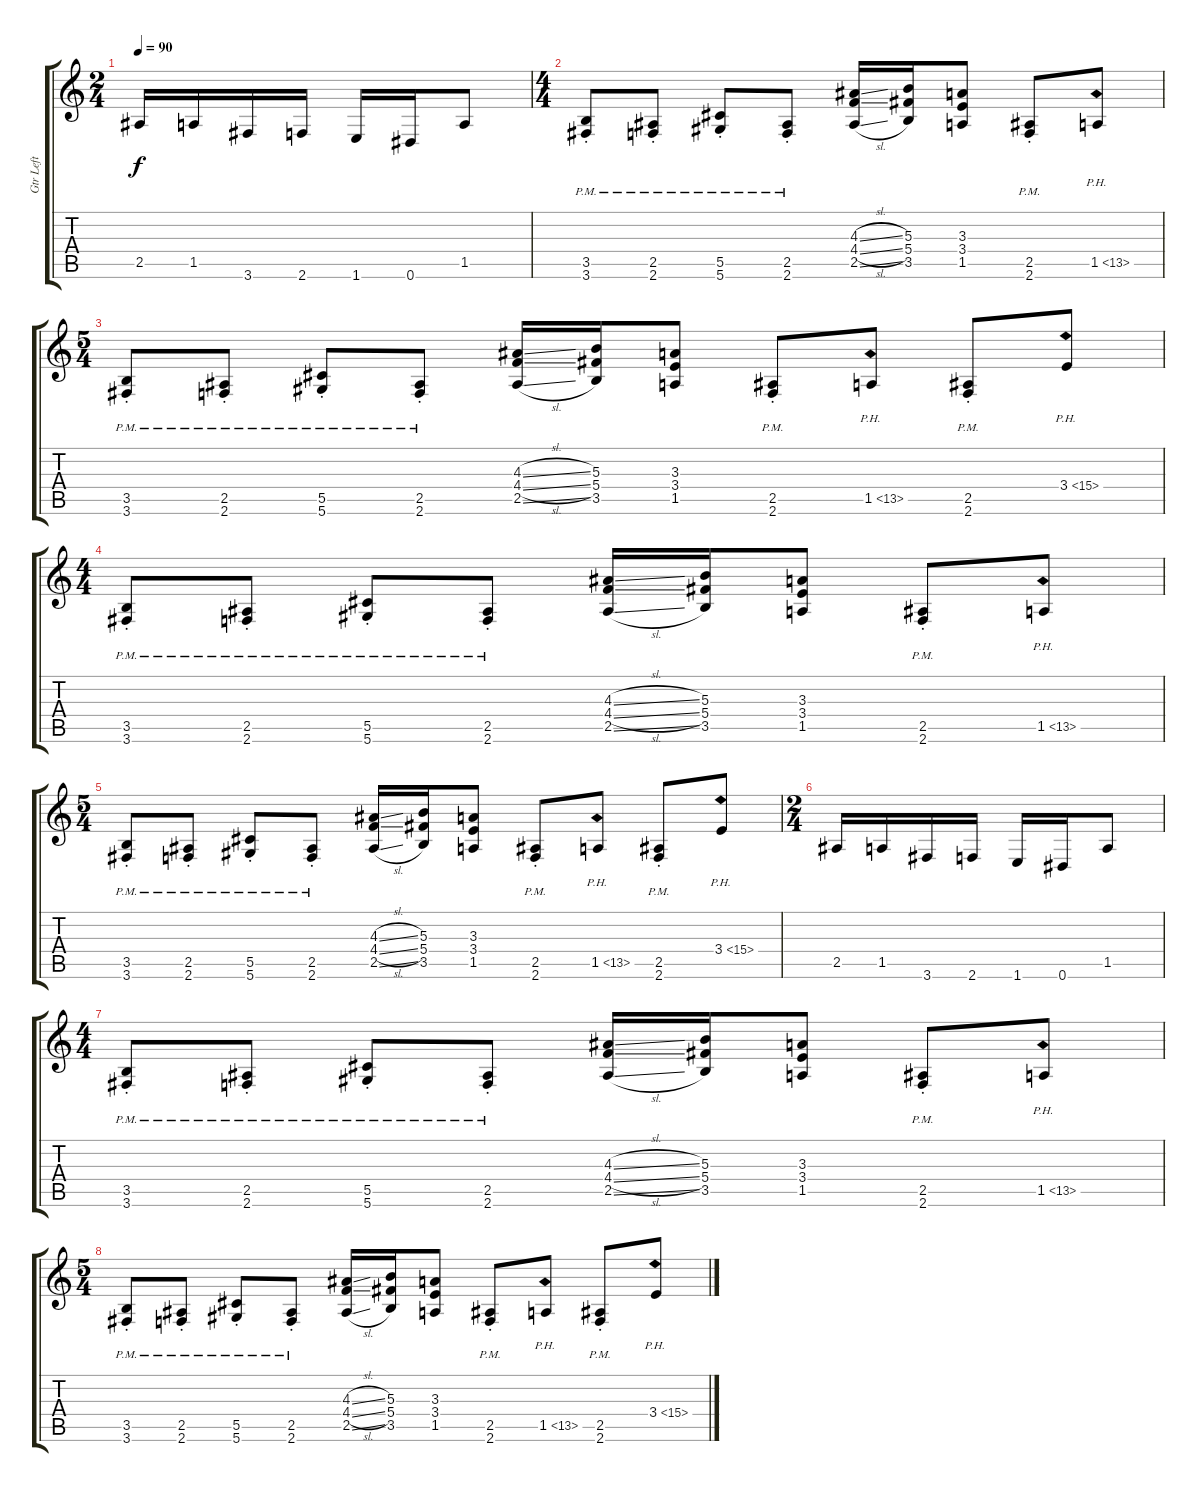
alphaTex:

\track ("Gtr Left" "Gtr Left") {instrument distortionguitar}
\staff {score tabs}
\tuning (Eb4 Bb3 Gb3 Db3 Ab2 Eb2) {hide}
\ts (2 4)
\tempo 90
\clef g2
\ks c
2.5.16{dy f} 1.5.16 3.6.16 2.6.16 1.6.16 0.6.16 1.5.8 |
\ts (4 4)
(3.5{pm st} 3.6{pm st}).8{volume 13} (2.5{pm st} 2.6{pm st}).8 (5.5{pm st} 5.6{pm st}).8 (2.5{pm st} 2.6{pm st}).8 (4.3{sl} 4.4{sl} 2.5{sl}).16 (5.3 5.4 3.5).16 (3.3 3.4 1.5).8 (2.5{pm st} 2.6{pm st}).8 1.5{ph 12}.8 |
\ts (5 4)
(3.5{pm st} 3.6{pm st}).8 (2.5{pm st} 2.6{pm st}).8 (5.5{pm st} 5.6{pm st}).8 (2.5{pm st} 2.6{pm st}).8 (4.3{sl} 4.4{sl} 2.5{sl}).16 (5.3 5.4 3.5).16 (3.3 3.4 1.5).8 (2.5{pm st} 2.6{pm st}).8 1.5{ph 12}.8 (2.5{pm st} 2.6{pm st}).8 3.4{ph 12}.8 |
\ts (4 4)
(3.5{pm st} 3.6{pm st}).8 (2.5{pm st} 2.6{pm st}).8 (5.5{pm st} 5.6{pm st}).8 (2.5{pm st} 2.6{pm st}).8 (4.3{sl} 4.4{sl} 2.5{sl}).16 (5.3 5.4 3.5).16 (3.3 3.4 1.5).8 (2.5{pm st} 2.6{pm st}).8 1.5{ph 12}.8 |
\ts (5 4)
(3.5{pm st} 3.6{pm st}).8 (2.5{pm st} 2.6{pm st}).8 (5.5{pm st} 5.6{pm st}).8 (2.5{pm st} 2.6{pm st}).8 (4.3{sl} 4.4{sl} 2.5{sl}).16 (5.3 5.4 3.5).16 (3.3 3.4 1.5).8 (2.5{pm st} 2.6{pm st}).8 1.5{ph 12}.8 (2.5{pm st} 2.6{pm st}).8 3.4{ph 12}.8 |
\ts (2 4)
2.5.16 1.5.16 3.6.16 2.6.16 1.6.16 0.6.16 1.5.8 |
\ts (4 4)
(3.5{pm st} 3.6{pm st}).8 (2.5{pm st} 2.6{pm st}).8 (5.5{pm st} 5.6{pm st}).8 (2.5{pm st} 2.6{pm st}).8 (4.3{sl} 4.4{sl} 2.5{sl}).16 (5.3 5.4 3.5).16 (3.3 3.4 1.5).8 (2.5{pm st} 2.6{pm st}).8 1.5{ph 12}.8 |
\ts (5 4)
(3.5{pm st} 3.6{pm st}).8 (2.5{pm st} 2.6{pm st}).8 (5.5{pm st} 5.6{pm st}).8 (2.5{pm st} 2.6{pm st}).8 (4.3{sl} 4.4{sl} 2.5{sl}).16 (5.3 5.4 3.5).16 (3.3 3.4 1.5).8 (2.5{pm st} 2.6{pm st}).8 1.5{ph 12}.8 (2.5{pm st} 2.6{pm st}).8 3.4{ph 12}.8
